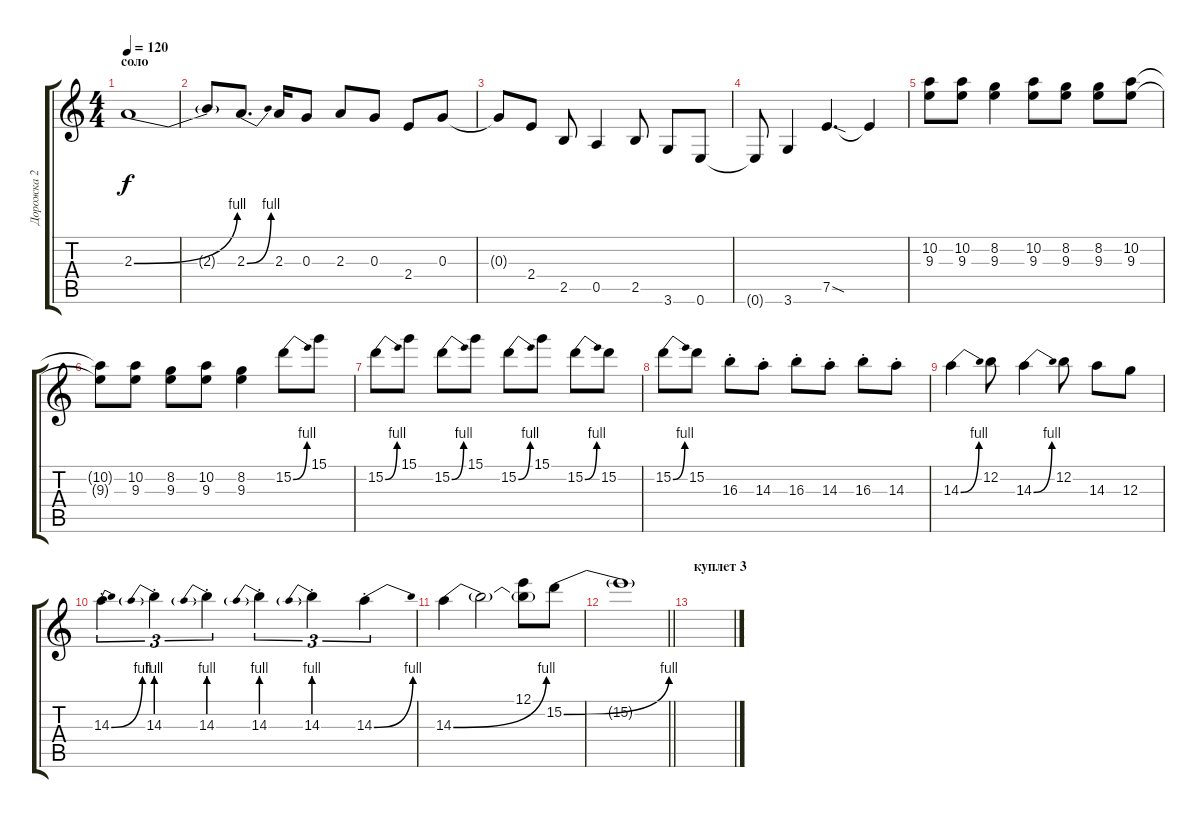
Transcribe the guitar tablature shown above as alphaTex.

\track ("Дорожка 2" "Дорожка 2") {instrument overdrivenguitar}
\staff {score tabs}
\tuning (E4 B3 G3 D3 A2 E2) {hide}
\ts (4 4)
\section ("" "соло ")
\tempo 120
\clef g2
\ks c
2.3{be (bend 0 0 60 4)}.1{dy f} |
2.3{t}.8 2.3{be (bend 0 0 60 4)}.8{d} 2.3.16 0.3.8 2.3.8 0.3.8 2.4.8 0.3.8 |
0.3{t}.8 2.4.8 2.5.8 0.5.4 2.5.8 3.6.8 0.6.8 |
0.6{t}.8 3.6.4 7.5{sod}.4{d} 7.5{t}.4 |
(10.2 9.3).8 (10.2 9.3).8 (8.2 9.3).4 (10.2 9.3).8 (8.2 9.3).8 (8.2 9.3).8 (10.2 9.3).8 |
(10.2{t} 9.3{t}).8 (10.2 9.3).8 (8.2 9.3).8 (10.2 9.3).8 (8.2 9.3).4 15.2{be (bend 0 0 60 4)}.8 15.1.8 |
15.2{be (bend 0 0 60 4)}.8 15.1.8 15.2{be (bend 0 0 60 4)}.8 15.1.8 15.2{be (bend 0 0 60 4)}.8 15.1.8 15.2{be (bend 0 0 60 4)}.8 15.2.8 |
15.2{be (bend 0 0 60 4)}.8 15.2.8 16.3{st}.8 14.3{st}.8 16.3{st}.8 14.3{st}.8 16.3{st}.8 14.3{st}.8 |
14.3{be (bend 0 0 60 4)}.4 12.2.8 14.3{be (bend 0 0 60 4)}.4 12.2.8 14.3.8 12.3.8 |
14.3{be (bend 0 0 60 4) st}.4{tu (3 2)} 14.3{be (prebend 0 4 60 4) st}.4{tu (3 2)} 14.3{be (prebend 0 4 60 4) st}.4{tu (3 2)} 14.3{be (prebend 0 4 60 4) st}.4{tu (3 2)} 14.3{be (prebend 0 4 60 4) st}.4{tu (3 2)} 14.3{be (bend 0 0 60 4) st}.4{tu (3 2)} |
14.3{be (bend 0 0 60 4)}.4 14.3{t}.2 (12.1 14.3{t}).8 15.2{be (bend 0 0 60 4)}.8 |
\barLineRight lightlight
15.2{t}.1 |
\section ("" "куплет 3")
